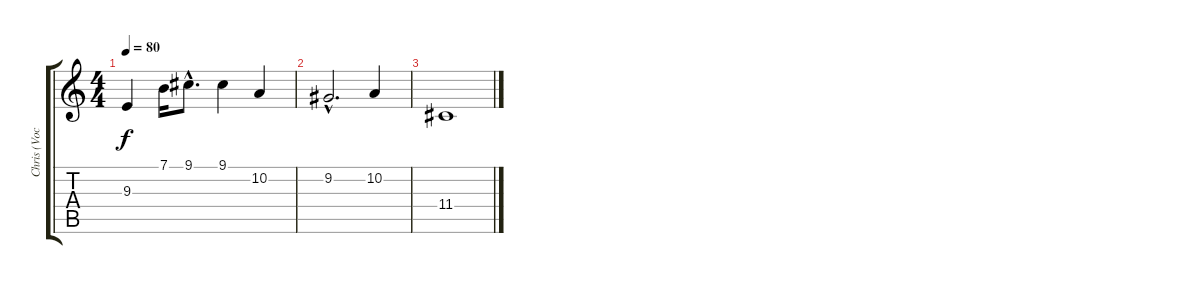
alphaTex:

\track ("Chris (Vocals)" "Chris (Voc") {instrument acousticgrandpiano}
\staff {score tabs}
\tuning (E4 B3 G3 D3 A2 E2) {hide}
\ts (4 4)
\tempo 80
\clef g2
\ks c
9.3.4{dy f} 7.1.16 9.1{hac}.8{d} 9.1.4 10.2.4 |
9.2{hac}.2{d} 10.2.4 |
11.4.1
